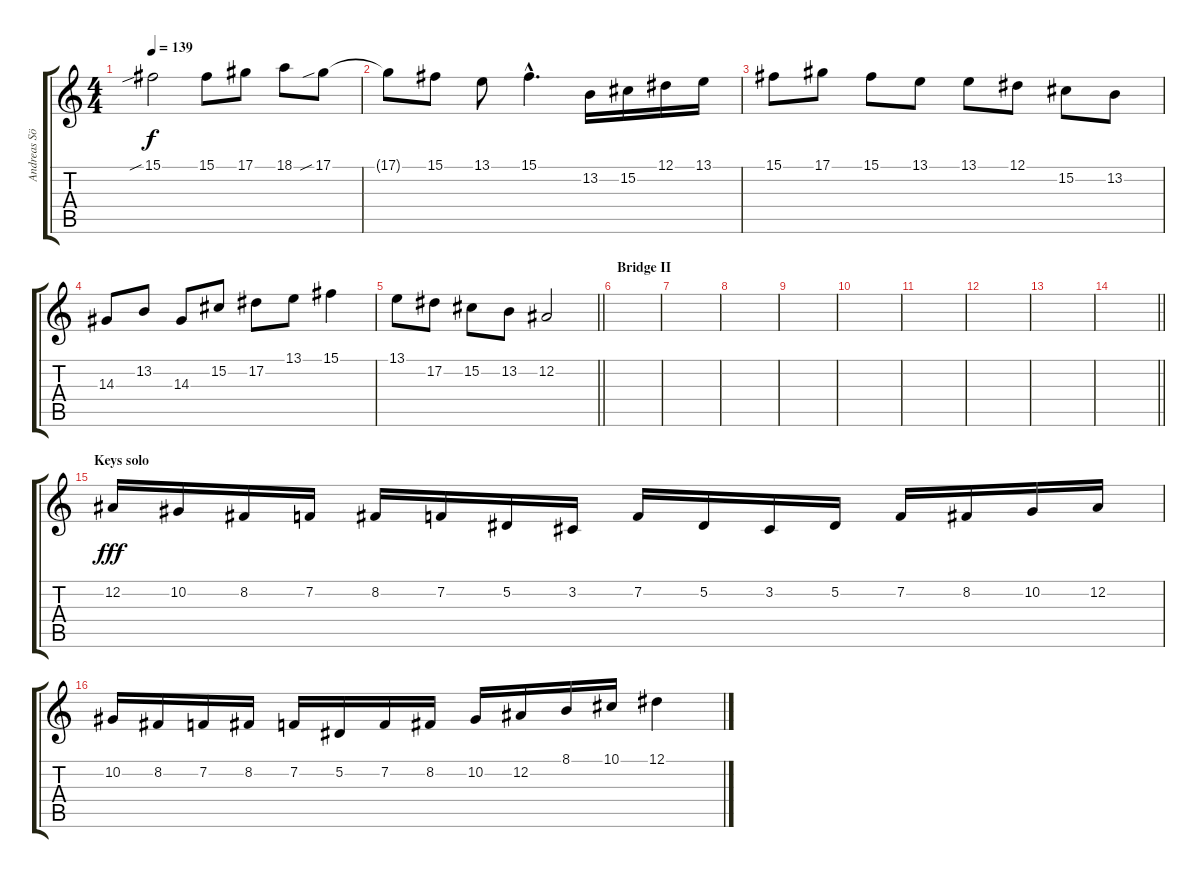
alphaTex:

\track ("Andreas Söderin" "Andreas Sö") {instrument lead2sawtooth}
\staff {score tabs}
\tuning (Eb4 Bb3 Gb3 Db3 Ab2 Eb2) {hide}
\ts (4 4)
\tempo 139
\clef g2
\ks c
15.1{sib}.2{dy f} 15.1.8 17.1.8 18.1.8 17.1{sib}.8 |
17.1{t}.8 15.1.8 13.1.8 15.1{hac}.4{d} 13.2.16 15.2.16 12.1.16 13.1.16 |
15.1.8 17.1.8 15.1.8 13.1.8 13.1.8 12.1.8 15.2.8 13.2.8 |
14.3.8 13.2.8 14.3.8 15.2.8 17.2.8 13.1.8 15.1.4 |
\barLineRight lightlight
13.1.8 17.2.8 15.2.8 13.2.8 12.2.2 |
\section ("" "Bridge II")
|
|
|
|
|
|
|
|
\barLineRight lightlight
|
\section ("" "Keys solo")
12.2.16{dy fff} 10.2.16 8.2.16 7.2.16 8.2.16 7.2.16 5.2.16 3.2.16 7.2.16 5.2.16 3.2.16 5.2.16 7.2.16 8.2.16 10.2.16 12.2.16 |
10.2.16 8.2.16 7.2.16 8.2.16 7.2.16 5.2.16 7.2.16 8.2.16 10.2.16 12.2.16 8.1.16 10.1.16 12.1.4
